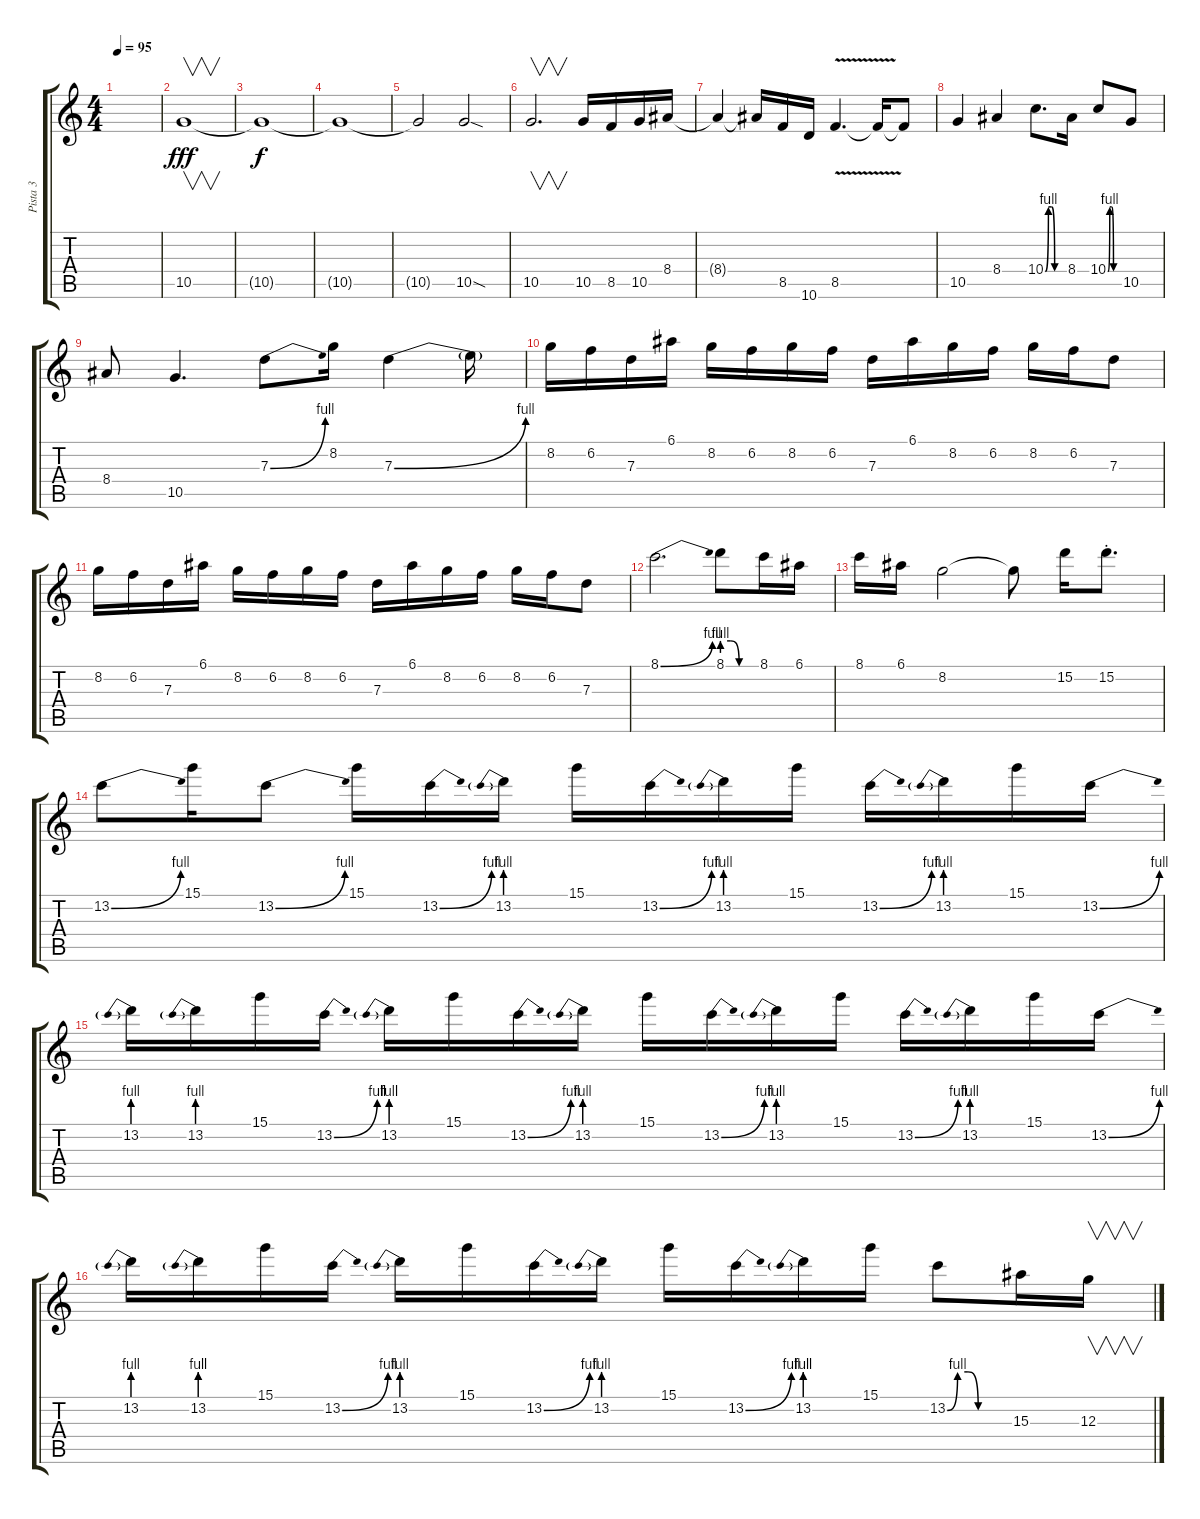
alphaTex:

\track ("Pista 3" "Pista 3") {instrument distortionguitar}
\staff {score tabs}
\tuning (E4 B3 G3 D3 A2 E2) {hide}
\ts (4 4)
\tempo 95
\clef g2
\ks c
|
10.5.1{v dy fff volume 7} |
10.5{t}.1{dy f} |
10.5{t}.1 |
10.5{t}.2 10.5{sod}.2 |
10.5.2{v d volume 13} 10.5.16 8.5.16 10.5.16 8.4.16 |
8.4{t}.4 8.4{t}.16 8.5.16 10.6.16 8.5{v}.4{d} 8.5{t}.16 8.5{t}.8 |
10.5.4 8.4.4 10.4{be (custom 0 0 10 4 20 4 30 0 60 0)}.8{d} 8.4.16 10.4{be (custom 0 0 10 4 20 4 30 0 60 0)}.8 10.5.8 |
8.4.8 10.5.4{d} 7.3{be (bend 0 0 60 4)}.8 8.2.16 7.3{be (bend 0 0 60 4)}.4 7.3{t}.16 |
8.2.16 6.2.16 7.3.16 6.1.16 8.2.16 6.2.16 8.2.16 6.2.16 7.3.16 6.1.16 8.2.16 6.2.16 8.2.16 6.2.16 7.3.8 |
8.2.16 6.2.16 7.3.16 6.1.16 8.2.16 6.2.16 8.2.16 6.2.16 7.3.16 6.1.16 8.2.16 6.2.16 8.2.16 6.2.16 7.3.8 |
8.1{be (bend 0 0 60 4)}.2{d} 8.1{be (custom 0 4 15 4 30 0 60 0)}.8 8.1.16 6.1.16 |
8.1.16 6.1.16 8.2.2 8.2{t}.8 15.2.16 15.2{st}.8{d} |
13.2{be (bend 0 0 60 4)}.8 15.1.16 13.2{be (bend 0 0 60 4)}.8 15.1.16 13.2{be (bend 0 0 60 4)}.16 13.2{be (prebend 0 4 60 4)}.16 15.1.16 13.2{be (bend 0 0 60 4)}.16 13.2{be (prebend 0 4 60 4)}.16 15.1.16 13.2{be (bend 0 0 60 4)}.16 13.2{be (prebend 0 4 60 4)}.16 15.1.16 13.2{be (bend 0 0 60 4)}.16 |
13.2{be (prebend 0 4 60 4)}.16 13.2{be (prebend 0 4 60 4)}.16 15.1.16 13.2{be (bend 0 0 60 4)}.16 13.2{be (prebend 0 4 60 4)}.16 15.1.16 13.2{be (bend 0 0 60 4)}.16 13.2{be (prebend 0 4 60 4)}.16 15.1.16 13.2{be (bend 0 0 60 4)}.16 13.2{be (prebend 0 4 60 4)}.16 15.1.16 13.2{be (bend 0 0 60 4)}.16 13.2{be (prebend 0 4 60 4)}.16 15.1.16 13.2{be (bend 0 0 60 4)}.16 |
13.2{be (prebend 0 4 60 4)}.16 13.2{be (prebend 0 4 60 4)}.16 15.1.16 13.2{be (bend 0 0 60 4)}.16 13.2{be (prebend 0 4 60 4)}.16 15.1.16 13.2{be (bend 0 0 60 4)}.16 13.2{be (prebend 0 4 60 4)}.16 15.1.16 13.2{be (bend 0 0 60 4)}.16 13.2{be (prebend 0 4 60 4)}.16 15.1.16 13.2{be (custom 0 0 10 4 20 4 30 0 60 0)}.8 15.3.16 12.3.16{v}
